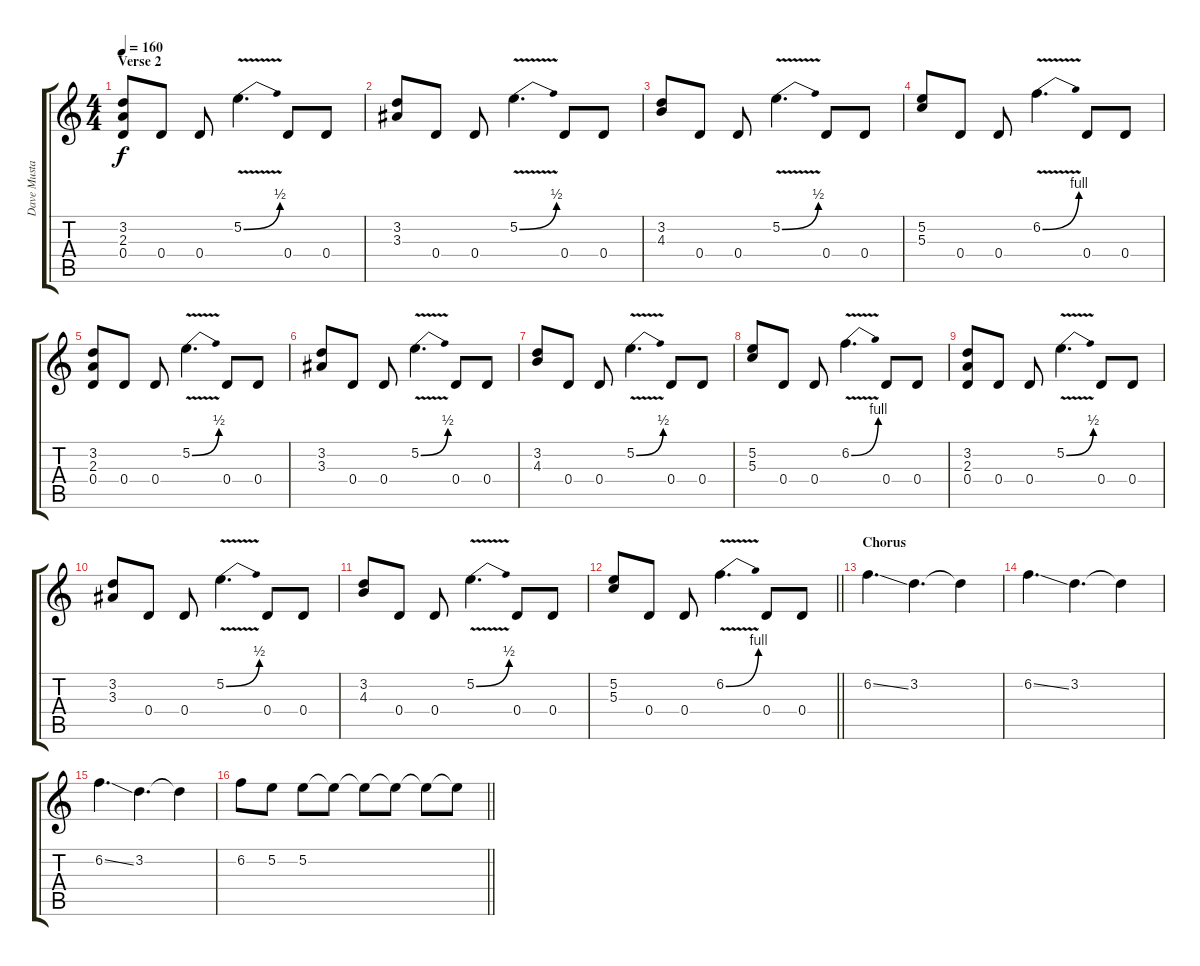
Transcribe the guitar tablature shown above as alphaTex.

\track ("Dave Mustaine" "Dave Musta") {instrument distortionguitar}
\staff {score tabs}
\tuning (E4 B3 G3 D3 A2 E2) {hide}
\ts (4 4)
\section ("" "Verse 2")
\tempo 160
\clef g2
\ks c
(3.2 2.3 0.4).8{dy f} 0.4.8 0.4.8 5.2{be (bend 0 0 60 2) v}.4{d} 0.4.8 0.4.8 |
(3.2 3.3).8 0.4.8 0.4.8 5.2{be (bend 0 0 60 2) v}.4{d} 0.4.8 0.4.8 |
(3.2 4.3).8 0.4.8 0.4.8 5.2{be (bend 0 0 60 2) v}.4{d} 0.4.8 0.4.8 |
(5.2 5.3).8 0.4.8 0.4.8 6.2{be (bend 0 0 60 4) v}.4{d} 0.4.8 0.4.8 |
(3.2 2.3 0.4).8 0.4.8 0.4.8 5.2{be (bend 0 0 60 2) v}.4{d} 0.4.8 0.4.8 |
(3.2 3.3).8 0.4.8 0.4.8 5.2{be (bend 0 0 60 2) v}.4{d} 0.4.8 0.4.8 |
(3.2 4.3).8 0.4.8 0.4.8 5.2{be (bend 0 0 60 2) v}.4{d} 0.4.8 0.4.8 |
(5.2 5.3).8 0.4.8 0.4.8 6.2{be (bend 0 0 60 4) v}.4{d} 0.4.8 0.4.8 |
(3.2 2.3 0.4).8 0.4.8 0.4.8 5.2{be (bend 0 0 60 2) v}.4{d} 0.4.8 0.4.8 |
(3.2 3.3).8 0.4.8 0.4.8 5.2{be (bend 0 0 60 2) v}.4{d} 0.4.8 0.4.8 |
(3.2 4.3).8 0.4.8 0.4.8 5.2{be (bend 0 0 60 2) v}.4{d} 0.4.8 0.4.8 |
\barLineRight lightlight
(5.2 5.3).8 0.4.8 0.4.8 6.2{be (bend 0 0 60 4) v}.4{d} 0.4.8 0.4.8 |
\section ("" "Chorus")
6.2{ss}.4{d} 3.2.4{d} 3.2{t}.4 |
6.2{ss}.4{d} 3.2.4{d} 3.2{t}.4 |
6.2{ss}.4{d} 3.2.4{d} 3.2{t}.4 |
\barLineRight lightlight
6.2.8 5.2.8 5.2.8 5.2{t}.8 5.2{t}.8 5.2{t}.8 5.2{t}.8 5.2{t}.8
